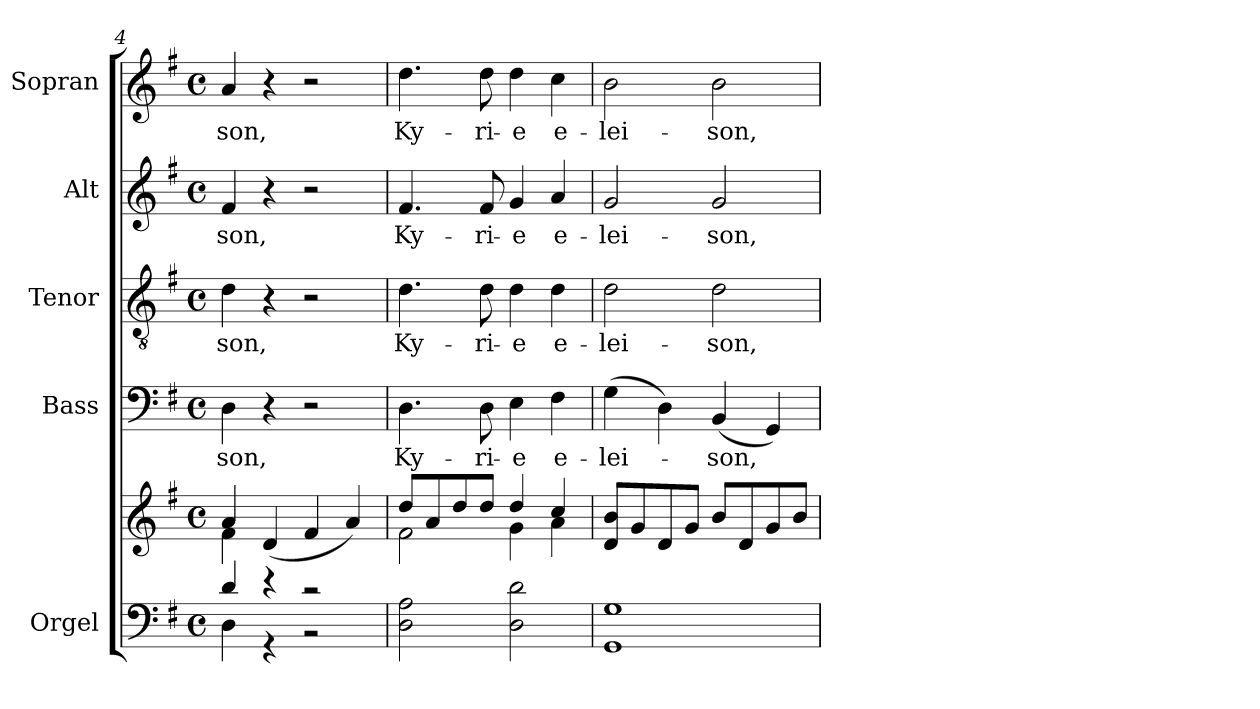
**kern	**kern	**kern	**text	**kern	**text	**kern	**text	**kern	**text
*part5	*part5	*part4	*part4	*part3	*part3	*part2	*part2	*part1	*part1
*staff6	*staff5	*staff4	*staff4	*staff3	*staff3	*staff2	*staff2	*staff1	*staff1
*I"Orgel	*	*I"Bass	*	*I"Tenor	*	*I"Alt	*	*I"Sopran	*
*I'Org.	*	*I'B.	*	*I'T.	*	*I'A.	*	*I'S.	*
*clefF4	*clefG2	*clefF4	*	*clefGv2	*	*clefG2	*	*clefG2	*
*k[f#]	*k[f#]	*k[f#]	*	*k[f#]	*	*k[f#]	*	*k[f#]	*
*G:	*G:	*G:	*	*G:	*	*G:	*	*G:	*
*M4/4	*M4/4	*M4/4	*	*M4/4	*	*M4/4	*	*M4/4	*
*met(c)	*met(c)	*met(c)	*	*met(c)	*	*met(c)	*	*met(c)	*
=4	=4	=4	=4	=4	=4	=4	=4	=4	=4
*^	*^	*	*	*	*	*	*	*	*
!	!	!	!	!	!LO:LY:b	!	!LO:LY:b	!	!LO:LY:b	!	!LO:LY:b
4d/	4D\	4a/	4f#\	4D\	-son,	4d\	-son,	4f#/	-son,	4a/	-son,
4r	4r	(<4d/	2.ryy	4r	.	4r	.	4r	.	4r	.
2r	2r	4f#/	.	2r	.	2r	.	2r	.	2r	.
.	.	4a/)	.	.	.	.	.	.	.	.	.
*v	*v	*	*	*	*	*	*	*	*	*	*
=5	=5	=5	=5	=5	=5	=5	=5	=5	=5	=5
!	!	!	!	!LO:LY:b	!	!LO:LY:b	!	!LO:LY:b	!	!LO:LY:b
2D\ 2A\	8dd/L	2f#\	4.D\	Ky-	4.d\	Ky-	4.f#/	Ky-	4.dd\	Ky-
.	8a/	.	.	.	.	.	.	.	.	.
.	8dd/	.	.	.	.	.	.	.	.	.
!	!	!	!	!LO:LY:b	!	!LO:LY:b	!	!LO:LY:b	!	!LO:LY:b
.	8dd/J	.	8D\	-ri-	8d\	-ri-	8f#/	-ri-	8dd\	-ri-
!	!	!	!	!LO:LY:b	!	!LO:LY:b	!	!LO:LY:b	!	!LO:LY:b
2D\ 2d\	4dd/	4g\	4E\	-e	4d\	-e	4g/	-e	4dd\	-e
!	!	!	!	!LO:LY:b	!	!LO:LY:b	!	!LO:LY:b	!	!LO:LY:b
.	4cc/	4a\	4F#\	e-	4d\	e-	4a/	e-	4cc\	e-
!!LO:LB:g=z
=6	=6	=6	=6	=6	=6	=6	=6	=6	=6	=6
*^	*	*	*	*	*	*	*	*	*	*
!	!	!	!	!	!LO:LY:b	!	!LO:LY:b	!	!LO:LY:b	!	!LO:LY:b
*	*	*v	*v	*	*	*	*	*	*	*	*
1G	1GG	8d/ 8b/L	(>4G\	-lei-	2d\	-lei-	2g/	-lei-	2b\	-lei-
.	.	8g/	.	.	.	.	.	.	.	.
.	.	8d/	4D\)	.	.	.	.	.	.	.
.	.	8g/J	.	.	.	.	.	.	.	.
!	!	!	!	!LO:LY:b	!	!LO:LY:b	!	!LO:LY:b	!	!LO:LY:b
.	.	8b/L	(<4BB/	-son,	2d\	-son,	2g/	-son,	2b\	-son,
.	.	8d/	.	.	.	.	.	.	.	.
.	.	8g/	4GG/)	.	.	.	.	.	.	.
.	.	8b/J	.	.	.	.	.	.	.	.
*v	*v	*	*	*	*	*	*	*	*	*
=	=	=	=	=	=	=	=	=	=
*-	*-	*-	*-	*-	*-	*-	*-	*-	*-
